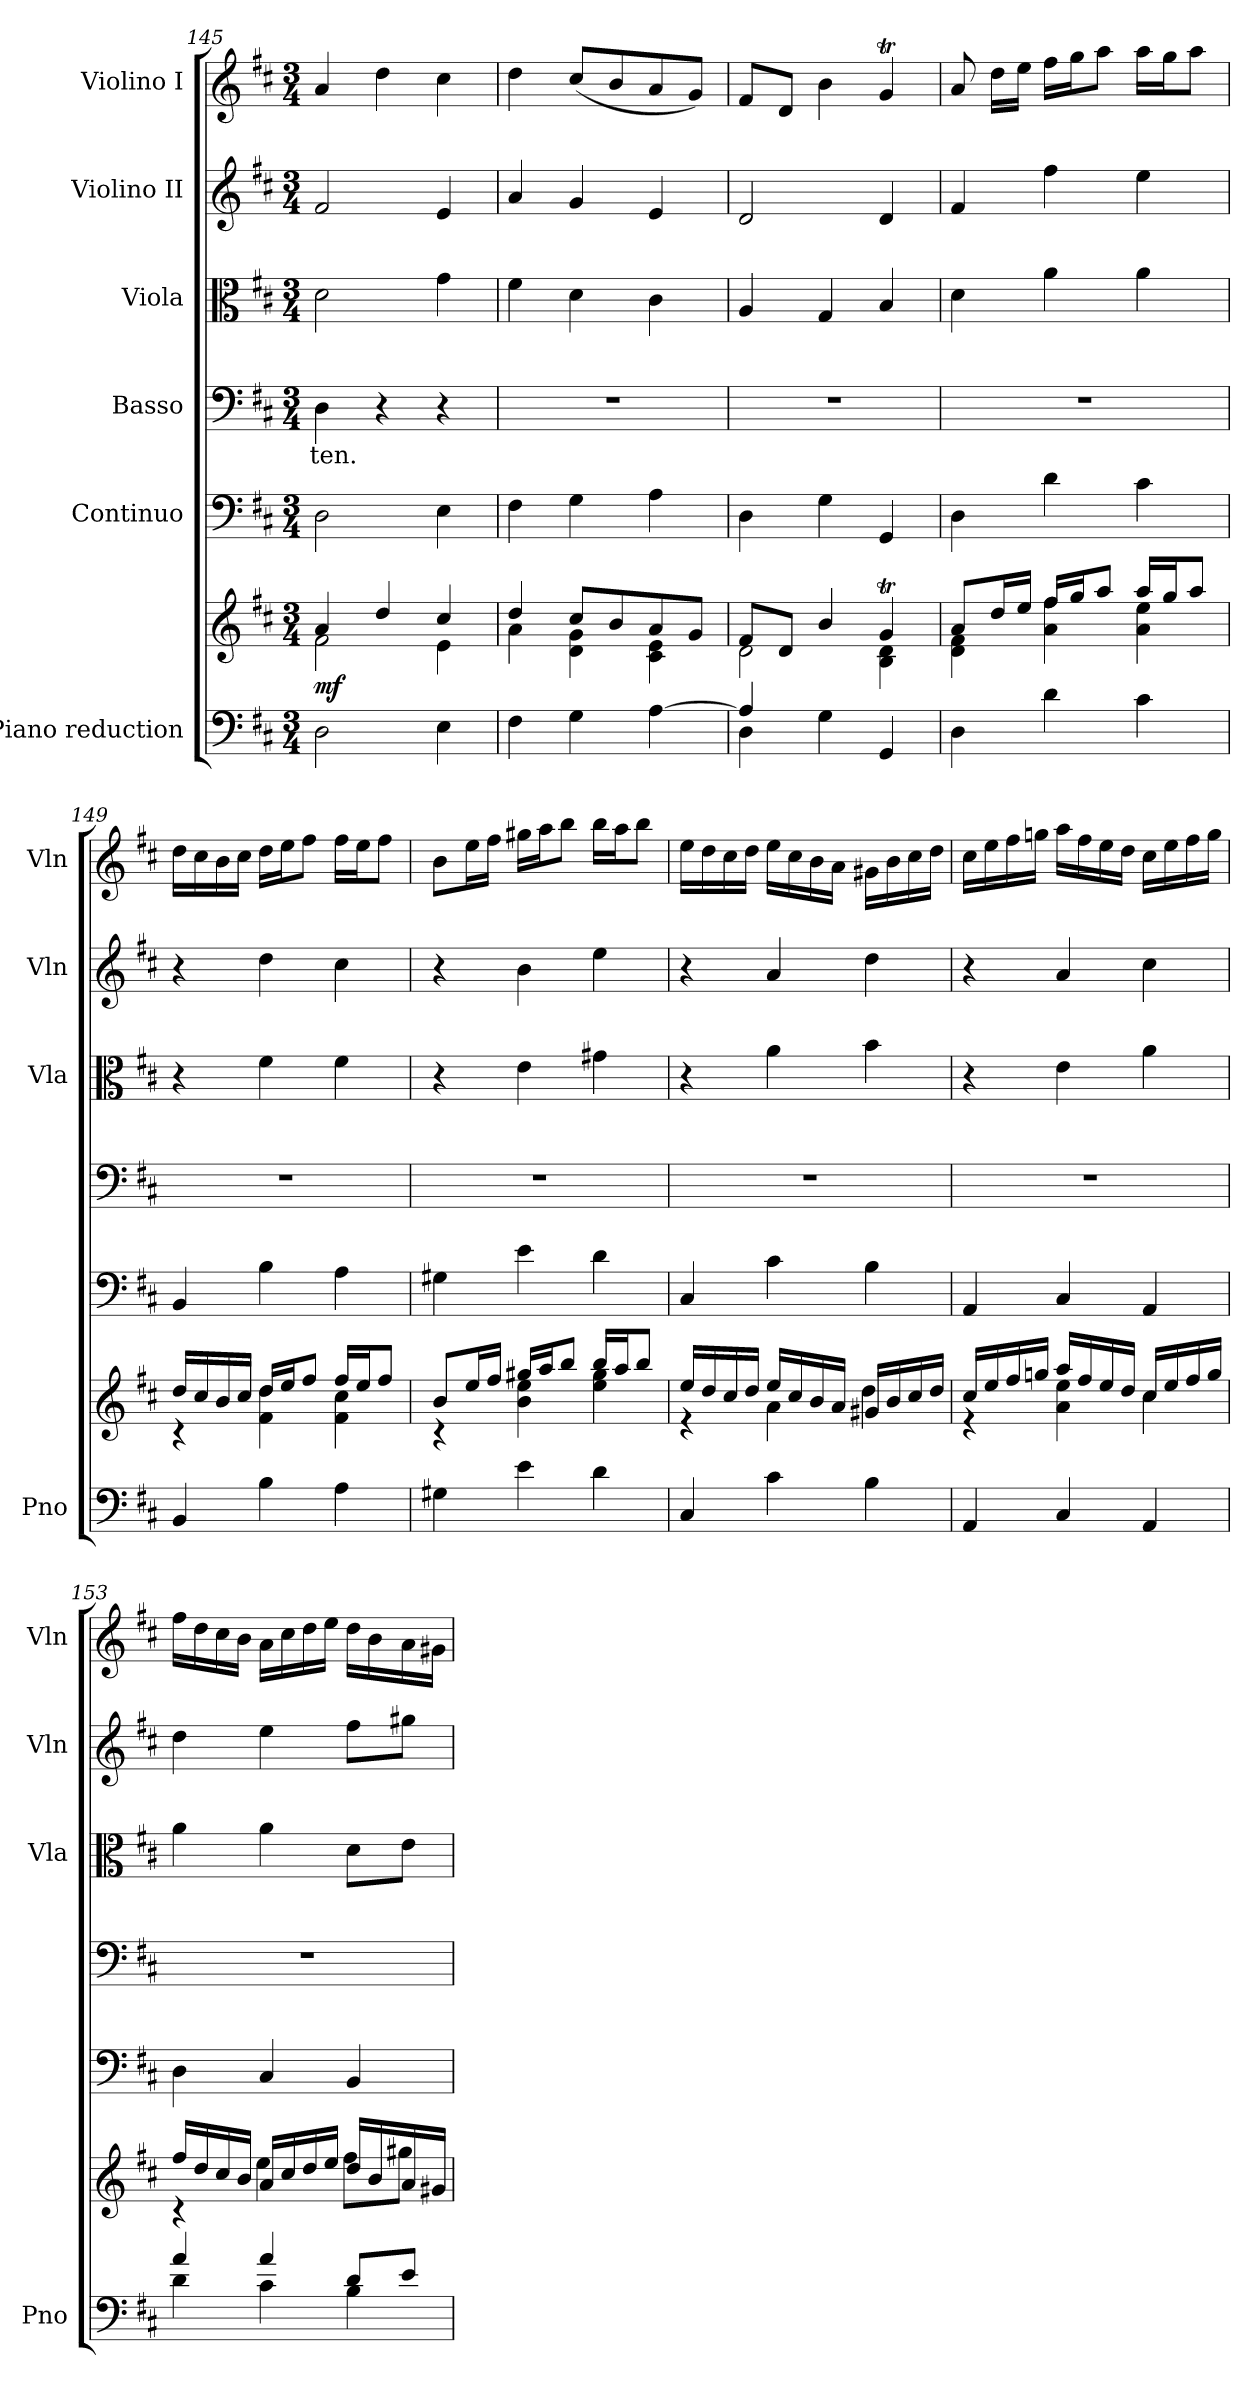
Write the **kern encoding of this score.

**kern	**kern	**dynam	**kern	**kern	**text	**kern	**kern	**kern
*part6	*part6	*part6	*part5	*part4	*part4	*part3	*part2	*part1
*staff7	*staff6	*staff6/7	*staff5	*staff4	*staff4	*staff3	*staff2	*staff1
*I"Piano reduction	*	*	*I"Continuo	*I"Basso	*	*I"Viola	*I"Violino II	*I"Violino I
*I'Pno	*	*	*	*	*	*I'Vla	*I'Vln	*I'Vln
*clefF4	*clefG2	*	*clefF4	*clefF4	*	*clefC3	*clefG2	*clefG2
*k[f#c#]	*k[f#c#]	*	*k[f#c#]	*k[f#c#]	*	*k[f#c#]	*k[f#c#]	*k[f#c#]
*M3/4	*M3/4	*	*M3/4	*M3/4	*	*M3/4	*M3/4	*M3/4
=145	=145	=145	=145	=145	=145	=145	=145	=145
*	*^	*	*	*	*	*	*	*
!	!	!	!LO:DY:b	!	!	!LO:LY:b	!	!	!
2D\	4a/	2f#\	mf	2D\	4D\	-ten.	2d\	2f#/	4a/
.	4dd/	.	.	.	4r	.	.	.	4dd\
4E\	4cc#/	4e\	.	4E\	4r	.	4g\	4e/	4cc#\
!!LO:PB:g=z
=146	=146	=146	=146	=146	=146	=146	=146	=146	=146
4F#\	4dd/	4a\	.	4F#\	2.r	.	4f#\	4a/	4dd\
4G\	8cc#/L	4d\ 4g\	.	4G\	.	.	4d\	4g/	(<8cc#/L
.	8b/	.	.	.	.	.	.	.	8b/
[4A\	8a/	4c#\ 4e\	.	4A\	.	.	4c#\	4e/	8a/
.	8g/J	.	.	.	.	.	.	.	8g/J)
=147	=147	=147	=147	=147	=147	=147	=147	=147	=147
*^	*	*	*	*	*	*	*	*	*
4A/]	4D\	8f#/L	2d\	.	4D\	2.r	.	4A/	2d/	8f#/L
.	.	8d/J	.	.	.	.	.	.	.	8d/J
4G\	2ryy	4b/	.	.	4G\	.	.	4G/	.	4b\
4GG/	.	4gT/	4B\ 4d\	.	4GG/	.	.	4B/	4d/	4gT/
*v	*v	*	*	*	*	*	*	*	*	*
=148	=148	=148	=148	=148	=148	=148	=148	=148	=148
4D\	8a/L	4d\ 4f#\	.	4D\	2.r	.	4d\	4f#/	8a/
.	16dd/L	.	.	.	.	.	.	.	16dd\LL
.	16ee/JJ	.	.	.	.	.	.	.	16ee\JJ
4d\	16ff#/LL	4a\ 4ff#\	.	4d\	.	.	4a\	4ff#\	16ff#\LL
.	16gg/J	.	.	.	.	.	.	.	16gg\J
.	8aa/J	.	.	.	.	.	.	.	8aa\J
4c#\	16aa/LL	4a\ 4ee\	.	4c#\	.	.	4a\	4ee\	16aa\LL
.	16gg/J	.	.	.	.	.	.	.	16gg\J
.	8aa/J	.	.	.	.	.	.	.	8aa\J
=149	=149	=149	=149	=149	=149	=149	=149	=149	=149
4BB/	16dd/LL	4r	.	4BB/	2.r	.	4r	4r	16dd\LL
.	16cc#/	.	.	.	.	.	.	.	16cc#\
.	16b/	.	.	.	.	.	.	.	16b\
.	16cc#/JJ	.	.	.	.	.	.	.	16cc#\JJ
4B\	16dd/LL	4f#\ 4dd\	.	4B\	.	.	4f#\	4dd\	16dd\LL
.	16ee/J	.	.	.	.	.	.	.	16ee\J
.	8ff#/J	.	.	.	.	.	.	.	8ff#\J
4A\	16ff#/LL	4f#\ 4cc#\	.	4A\	.	.	4f#\	4cc#\	16ff#\LL
.	16ee/J	.	.	.	.	.	.	.	16ee\J
.	8ff#/J	.	.	.	.	.	.	.	8ff#\J
=150	=150	=150	=150	=150	=150	=150	=150	=150	=150
4G#X\	8b/L	4r	.	4G#X\	2.r	.	4r	4r	8b\L
.	16ee/L	.	.	.	.	.	.	.	16ee\L
.	16ff#/JJ	.	.	.	.	.	.	.	16ff#\JJ
4e\	16gg#X/LL	4b\ 4ee\	.	4e\	.	.	4e\	4b\	16gg#X\LL
.	16aa/J	.	.	.	.	.	.	.	16aa\J
.	8bb/J	.	.	.	.	.	.	.	8bb\J
4d\	16bb/LL	4ee\ 4gg#\	.	4d\	.	.	4g#X\	4ee\	16bb\LL
.	16aa/J	.	.	.	.	.	.	.	16aa\J
.	8bb/J	.	.	.	.	.	.	.	8bb\J
!!LO:LB:g=z
=151	=151	=151	=151	=151	=151	=151	=151	=151	=151
4C#/	16ee/LL	4r	.	4C#/	2.r	.	4r	4r	16ee\LL
.	16dd/	.	.	.	.	.	.	.	16dd\
.	16cc#/	.	.	.	.	.	.	.	16cc#\
.	16dd/JJ	.	.	.	.	.	.	.	16dd\JJ
4c#\	16ee/LL	4a\	.	4c#\	.	.	4a\	4a/	16ee\LL
.	16cc#/	.	.	.	.	.	.	.	16cc#\
.	16b/	.	.	.	.	.	.	.	16b\
.	16a/JJ	.	.	.	.	.	.	.	16a\JJ
4B\	16g#X/LL	4dd\	.	4B\	.	.	4b\	4dd\	16g#X\LL
.	16b/	.	.	.	.	.	.	.	16b\
.	16cc#/	.	.	.	.	.	.	.	16cc#\
.	16dd/JJ	.	.	.	.	.	.	.	16dd\JJ
=152	=152	=152	=152	=152	=152	=152	=152	=152	=152
4AA/	16cc#/LL	4r	.	4AA/	2.r	.	4r	4r	16cc#\LL
.	16ee/	.	.	.	.	.	.	.	16ee\
.	16ff#/	.	.	.	.	.	.	.	16ff#\
.	16ggn/JJ	.	.	.	.	.	.	.	16ggn\JJ
4C#/	16aa/LL	4a\ 4ee\	.	4C#/	.	.	4e\	4a/	16aa\LL
.	16ff#/	.	.	.	.	.	.	.	16ff#\
.	16ee/	.	.	.	.	.	.	.	16ee\
.	16dd/JJ	.	.	.	.	.	.	.	16dd\JJ
4AA/	16cc#/LL	4cc#\	.	4AA/	.	.	4a\	4cc#\	16cc#\LL
.	16ee/	.	.	.	.	.	.	.	16ee\
.	16ff#/	.	.	.	.	.	.	.	16ff#\
.	16gg/JJ	.	.	.	.	.	.	.	16gg\JJ
=153	=153	=153	=153	=153	=153	=153	=153	=153	=153
*^	*	*	*	*	*	*	*	*	*
4a/	4d\	16ff#/LL	4r	.	4D\	2.r	.	4a\	4dd\	16ff#\LL
.	.	16dd/	.	.	.	.	.	.	.	16dd\
.	.	16cc#/	.	.	.	.	.	.	.	16cc#\
.	.	16b/JJ	.	.	.	.	.	.	.	16b\JJ
4a/	4c#\	16a/LL	4ee\	.	4C#/	.	.	4a\	4ee\	16a\LL
.	.	16cc#/	.	.	.	.	.	.	.	16cc#\
.	.	16dd/	.	.	.	.	.	.	.	16dd\
.	.	16ee/JJ	.	.	.	.	.	.	.	16ee\JJ
8d/L	4B\	16dd/LL	8ff#\L	.	4BB/	.	.	8d\L	8ff#\L	16dd\LL
.	.	16b/	.	.	.	.	.	.	.	16b\
8e/J	.	16a/	8gg#X\J	.	.	.	.	8e\J	8gg#X\J	16a\
.	.	16g#X/JJ	.	.	.	.	.	.	.	16g#X\JJ
*v	*v	*	*	*	*	*	*	*	*	*
*	*v	*v	*	*	*	*	*	*	*
=	=	=	=	=	=	=	=	=
*-	*-	*-	*-	*-	*-	*-	*-	*-
